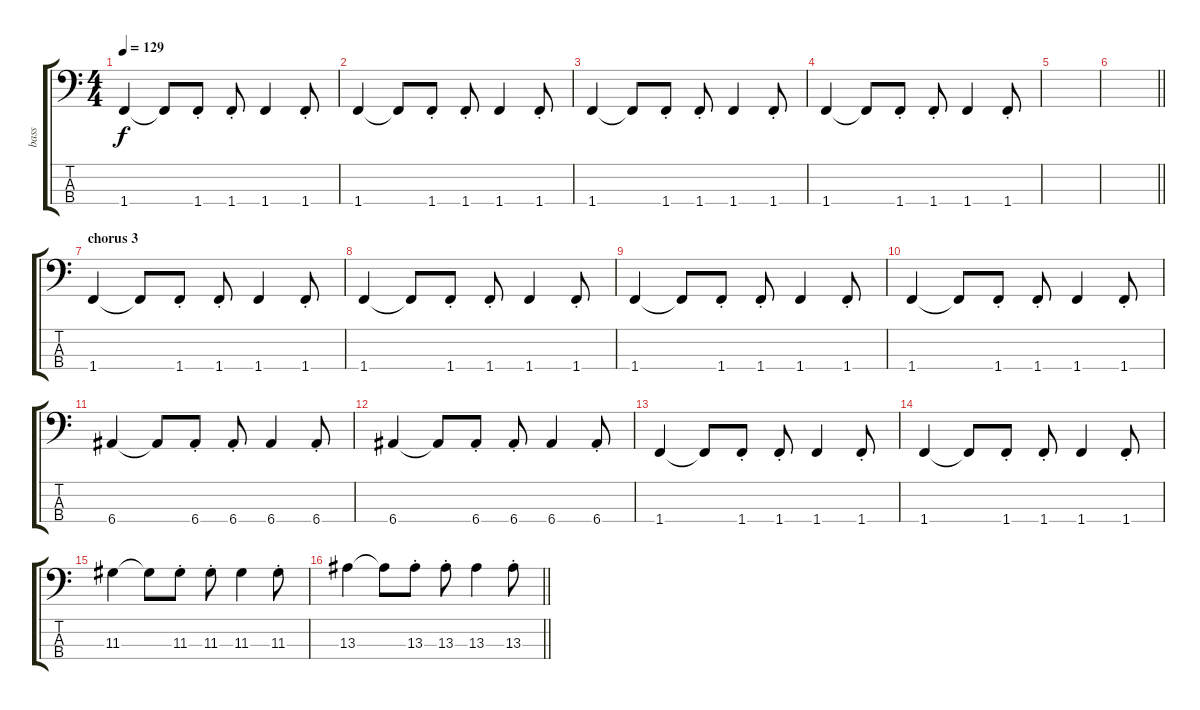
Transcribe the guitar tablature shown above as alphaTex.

\track ("bass" "bass") {instrument electricbassfinger}
\staff {score tabs}
\tuning (G2 D2 A1 E1) {hide}
\ts (4 4)
\tempo 129
\clef f4
\ks c
1.4.4{dy f} 1.4{t}.8 1.4{st}.8 1.4{st}.8 1.4.4 1.4{st}.8 |
1.4.4 1.4{t}.8 1.4{st}.8 1.4{st}.8 1.4.4 1.4{st}.8 |
1.4.4 1.4{t}.8 1.4{st}.8 1.4{st}.8 1.4.4 1.4{st}.8 |
1.4.4 1.4{t}.8 1.4{st}.8 1.4{st}.8 1.4.4 1.4{st}.8 |
|
\barLineRight lightlight
|
\section ("" "chorus 3")
1.4.4 1.4{t}.8 1.4{st}.8 1.4{st}.8 1.4.4 1.4{st}.8 |
1.4.4 1.4{t}.8 1.4{st}.8 1.4{st}.8 1.4.4 1.4{st}.8 |
1.4.4 1.4{t}.8 1.4{st}.8 1.4{st}.8 1.4.4 1.4{st}.8 |
1.4.4 1.4{t}.8 1.4{st}.8 1.4{st}.8 1.4.4 1.4{st}.8 |
6.4.4 6.4{t}.8 6.4{st}.8 6.4{st}.8 6.4.4 6.4{st}.8 |
6.4.4 6.4{t}.8 6.4{st}.8 6.4{st}.8 6.4.4 6.4{st}.8 |
1.4.4 1.4{t}.8 1.4{st}.8 1.4{st}.8 1.4.4 1.4{st}.8 |
1.4.4 1.4{t}.8 1.4{st}.8 1.4{st}.8 1.4.4 1.4{st}.8 |
11.3.4 11.3{t}.8 11.3{st}.8 11.3{st}.8 11.3.4 11.3{st}.8 |
\barLineRight lightlight
13.3.4 13.3{t}.8 13.3{st}.8 13.3{st}.8 13.3.4 13.3{st}.8
